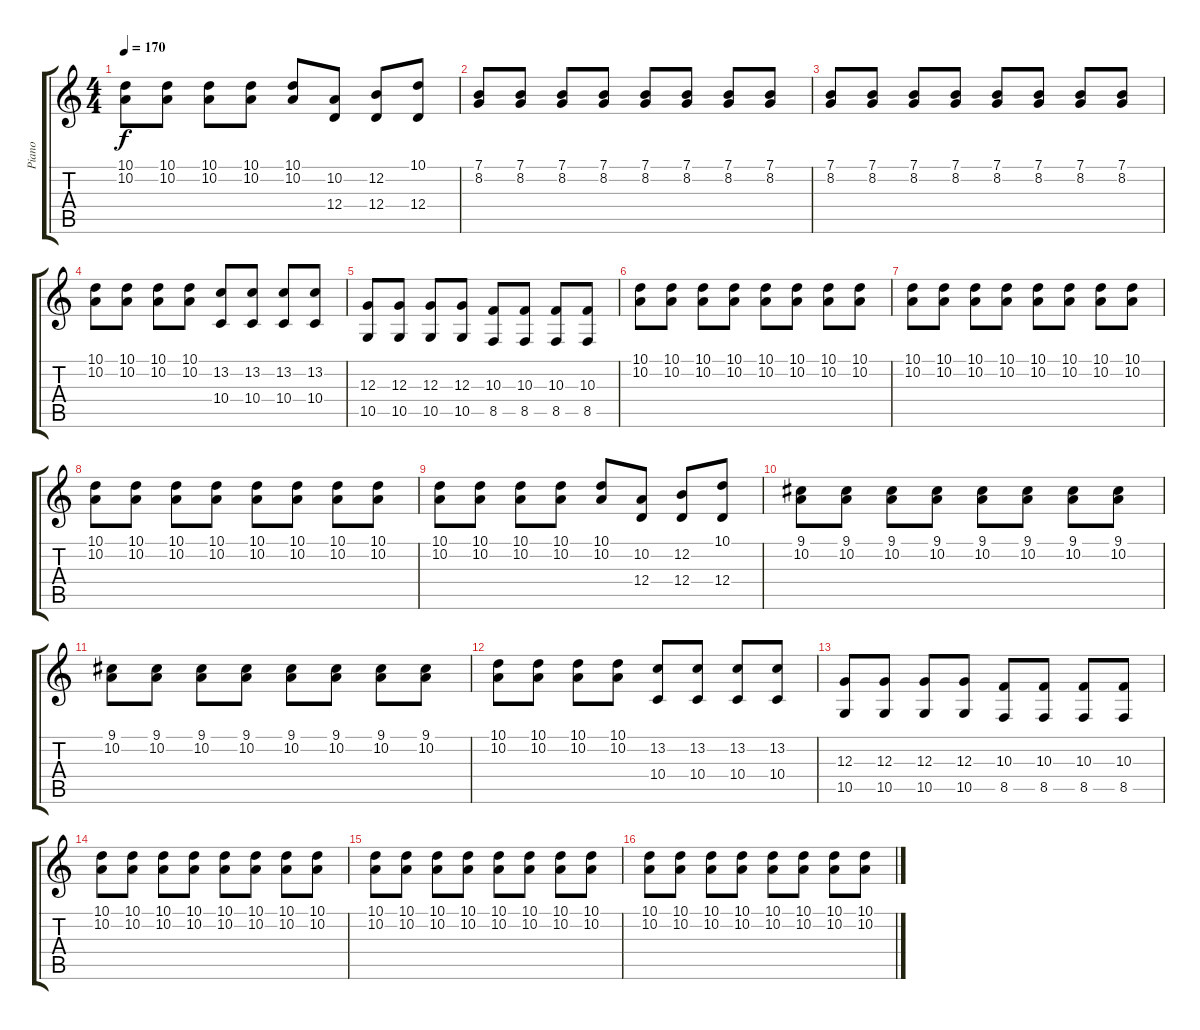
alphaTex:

\track ("Piano" "Piano") {instrument acousticgrandpiano}
\staff {score tabs}
\tuning (E4 B3 G3 D3 A2 E2) {hide}
\ts (4 4)
\tempo 170
\clef g2
\ks c
(10.1 10.2).8{dy f} (10.1 10.2).8 (10.1 10.2).8 (10.1 10.2).8 (10.1 10.2).8 (10.2 12.4).8 (12.2 12.4).8 (10.1 12.4).8 |
(7.1 8.2).8 (7.1 8.2).8 (7.1 8.2).8 (7.1 8.2).8 (7.1 8.2).8 (7.1 8.2).8 (7.1 8.2).8 (7.1 8.2).8 |
(7.1 8.2).8 (7.1 8.2).8 (7.1 8.2).8 (7.1 8.2).8 (7.1 8.2).8 (7.1 8.2).8 (7.1 8.2).8 (7.1 8.2).8 |
(10.1 10.2).8 (10.1 10.2).8 (10.1 10.2).8 (10.1 10.2).8 (13.2 10.4).8 (13.2 10.4).8 (13.2 10.4).8 (13.2 10.4).8 |
(12.3 10.5).8 (12.3 10.5).8 (12.3 10.5).8 (12.3 10.5).8 (10.3 8.5).8 (10.3 8.5).8 (10.3 8.5).8 (10.3 8.5).8 |
(10.1 10.2).8 (10.1 10.2).8 (10.1 10.2).8 (10.1 10.2).8 (10.1 10.2).8 (10.1 10.2).8 (10.1 10.2).8 (10.1 10.2).8 |
(10.1 10.2).8 (10.1 10.2).8 (10.1 10.2).8 (10.1 10.2).8 (10.1 10.2).8 (10.1 10.2).8 (10.1 10.2).8 (10.1 10.2).8 |
(10.1 10.2).8 (10.1 10.2).8 (10.1 10.2).8 (10.1 10.2).8 (10.1 10.2).8 (10.1 10.2).8 (10.1 10.2).8 (10.1 10.2).8 |
(10.1 10.2).8 (10.1 10.2).8 (10.1 10.2).8 (10.1 10.2).8 (10.1 10.2).8 (10.2 12.4).8 (12.2 12.4).8 (10.1 12.4).8 |
(9.1 10.2).8 (9.1 10.2).8 (9.1 10.2).8 (9.1 10.2).8 (9.1 10.2).8 (9.1 10.2).8 (9.1 10.2).8 (9.1 10.2).8 |
(9.1 10.2).8 (9.1 10.2).8 (9.1 10.2).8 (9.1 10.2).8 (9.1 10.2).8 (9.1 10.2).8 (9.1 10.2).8 (9.1 10.2).8 |
(10.1 10.2).8 (10.1 10.2).8 (10.1 10.2).8 (10.1 10.2).8 (13.2 10.4).8 (13.2 10.4).8 (13.2 10.4).8 (13.2 10.4).8 |
(12.3 10.5).8 (12.3 10.5).8 (12.3 10.5).8 (12.3 10.5).8 (10.3 8.5).8 (10.3 8.5).8 (10.3 8.5).8 (10.3 8.5).8 |
(10.1 10.2).8 (10.1 10.2).8 (10.1 10.2).8 (10.1 10.2).8 (10.1 10.2).8 (10.1 10.2).8 (10.1 10.2).8 (10.1 10.2).8 |
(10.1 10.2).8 (10.1 10.2).8 (10.1 10.2).8 (10.1 10.2).8 (10.1 10.2).8 (10.1 10.2).8 (10.1 10.2).8 (10.1 10.2).8 |
(10.1 10.2).8 (10.1 10.2).8 (10.1 10.2).8 (10.1 10.2).8 (10.1 10.2).8 (10.1 10.2).8 (10.1 10.2).8 (10.1 10.2).8
